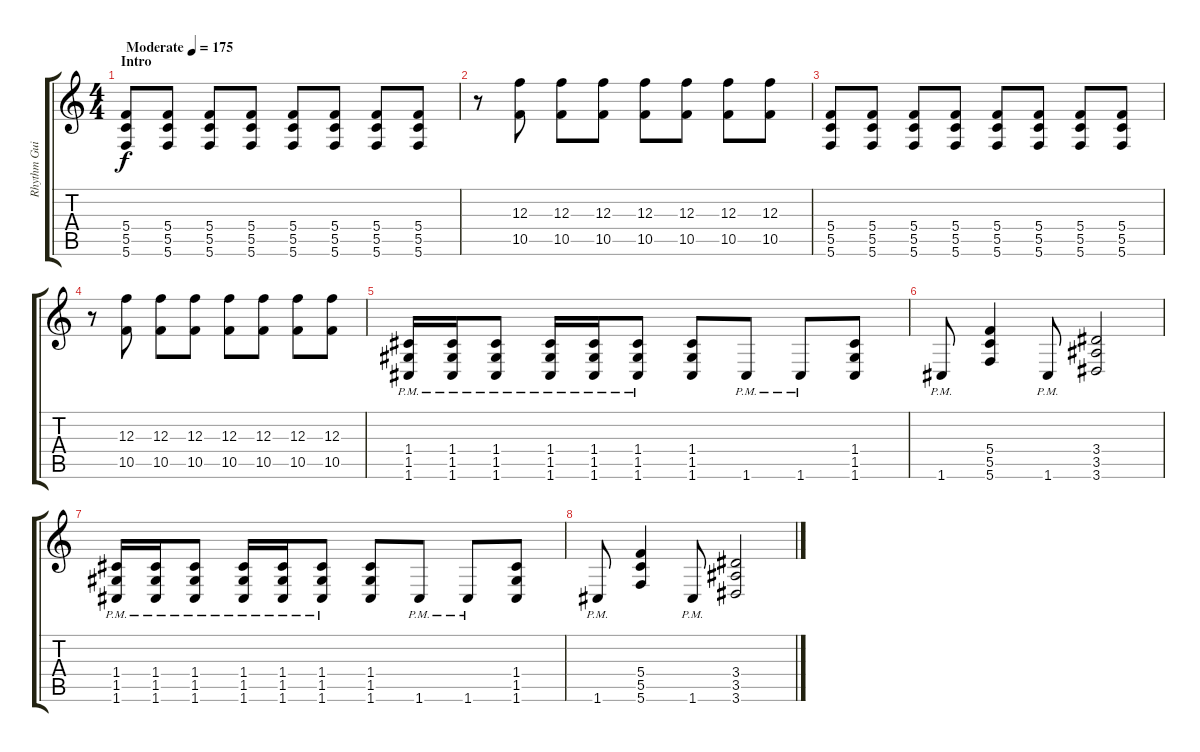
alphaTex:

\track ("Rhythm Guitar" "Rhythm Gui") {instrument distortionguitar}
\staff {score tabs}
\tuning (D4 A3 F3 C3 G2 C2) {hide}
\ts (4 4)
\section ("" "Intro")
\tempo (175 "Moderate")
\clef g2
\ks c
(5.4 5.5 5.6).8{dy f instrument distortionguitar} (5.4 5.5 5.6).8 (5.4 5.5 5.6).8 (5.4 5.5 5.6).8 (5.4 5.5 5.6).8 (5.4 5.5 5.6).8 (5.4 5.5 5.6).8 (5.4 5.5 5.6).8 |
r.8 (12.3 10.5).8 (12.3 10.5).8 (12.3 10.5).8 (12.3 10.5).8 (12.3 10.5).8 (12.3 10.5).8 (12.3 10.5).8 |
(5.4 5.5 5.6).8 (5.4 5.5 5.6).8 (5.4 5.5 5.6).8 (5.4 5.5 5.6).8 (5.4 5.5 5.6).8 (5.4 5.5 5.6).8 (5.4 5.5 5.6).8 (5.4 5.5 5.6).8 |
r.8 (12.3 10.5).8 (12.3 10.5).8 (12.3 10.5).8 (12.3 10.5).8 (12.3 10.5).8 (12.3 10.5).8 (12.3 10.5).8 |
(1.4{pm} 1.5{pm} 1.6{pm}).16 (1.4{pm} 1.5{pm} 1.6{pm}).16 (1.4{pm} 1.5{pm} 1.6{pm}).8 (1.4{pm} 1.5{pm} 1.6{pm}).16 (1.4{pm} 1.5{pm} 1.6{pm}).16 (1.4{pm} 1.5{pm} 1.6{pm}).8 (1.4 1.5 1.6).8 1.6{pm}.8 1.6{pm}.8 (1.4 1.5 1.6).8 |
1.6{pm}.8 (5.4 5.5 5.6).4 1.6{pm}.8 (3.4 3.5 3.6).2 |
(1.4{pm} 1.5{pm} 1.6{pm}).16 (1.4{pm} 1.5{pm} 1.6{pm}).16 (1.4{pm} 1.5{pm} 1.6{pm}).8 (1.4{pm} 1.5{pm} 1.6{pm}).16 (1.4{pm} 1.5{pm} 1.6{pm}).16 (1.4{pm} 1.5{pm} 1.6{pm}).8 (1.4 1.5 1.6).8 1.6{pm}.8 1.6{pm}.8 (1.4 1.5 1.6).8 |
1.6{pm}.8 (5.4 5.5 5.6).4 1.6{pm}.8 (3.4 3.5 3.6).2
